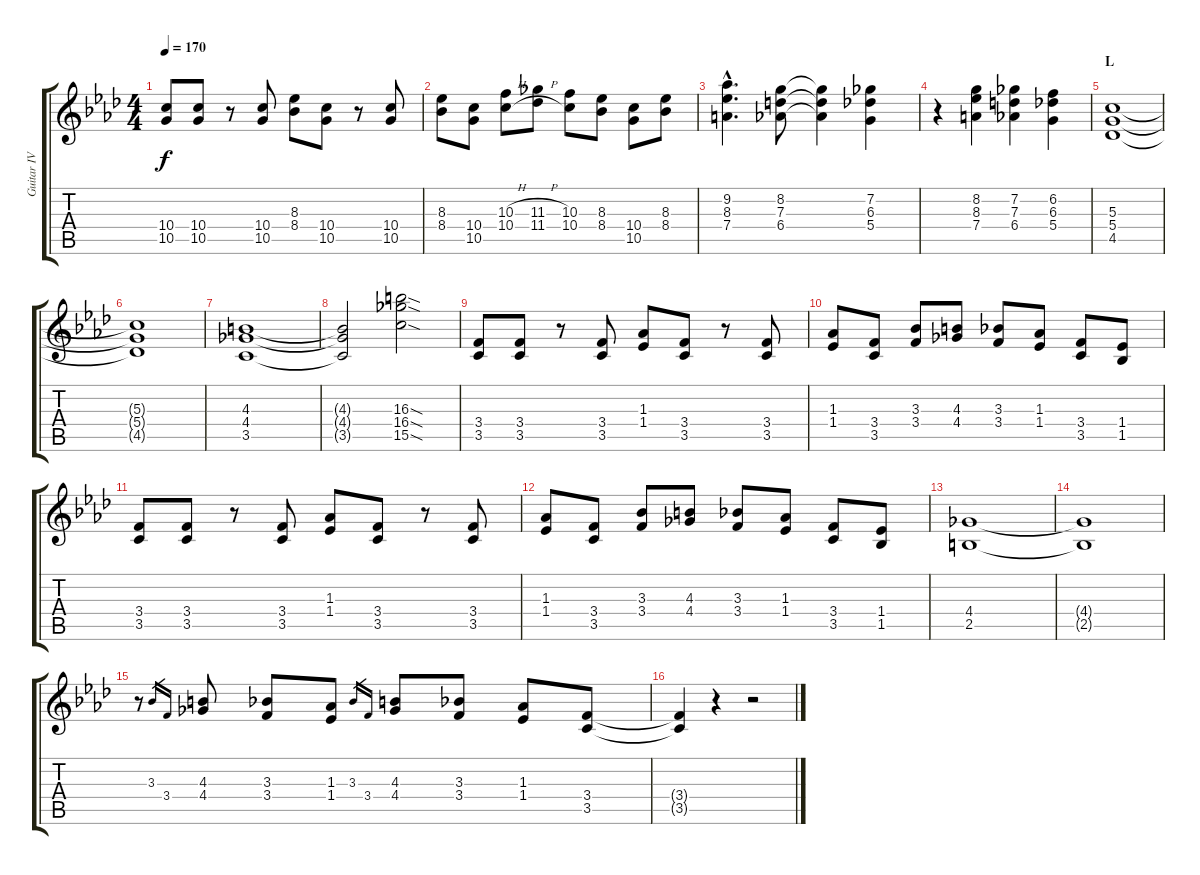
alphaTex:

\track ("Guitar IV (Rythm)" "Guitar IV ") {instrument distortionguitar}
\staff {score tabs}
\tuning (E4 B3 G3 D3 A2 E2) {hide}
\ts (4 4)
\tempo 170
\clef g2
\ks ab
(10.4 10.5).8{dy f} (10.4 10.5).8 r.8 (10.4 10.5).8 (8.3 8.4).8 (10.4 10.5).8 r.8 (10.4 10.5).8 |
(8.3 8.4).8 (10.4 10.5).8 (10.3{h} 10.4{h}).8 (11.3{h} 11.4{h}).8 (10.3 10.4).8 (8.3 8.4).8 (10.4 10.5).8 (8.3 8.4).8 |
(9.2{hac} 8.3{hac} 7.4{hac}).4{d} (8.2 7.3 6.4).8 (8.2{t} 7.3{t} 6.4{t}).4 (7.2 6.3 5.4).4 |
r.4 (8.2 8.3 7.4).4 (7.2 7.3 6.4).4 (6.2 6.3 5.4).4 |
\section ("" "L")
(5.3 5.4 4.5).1 |
(5.3{t} 5.4{t} 4.5{t}).1 |
(4.3 4.4 3.5).1 |
(4.3{t} 4.4{t} 3.5{t}).2 (16.3{sod} 16.4{sod} 15.5{sod}).2 |
(3.4 3.5).8 (3.4 3.5).8 r.8 (3.4 3.5).8 (1.3 1.4).8 (3.4 3.5).8 r.8 (3.4 3.5).8 |
(1.3 1.4).8 (3.4 3.5).8 (3.3 3.4).8 (4.3 4.4).8 (3.3 3.4).8 (1.3 1.4).8 (3.4 3.5).8 (1.4 1.5).8 |
(3.4 3.5).8 (3.4 3.5).8 r.8 (3.4 3.5).8 (1.3 1.4).8 (3.4 3.5).8 r.8 (3.4 3.5).8 |
(1.3 1.4).8 (3.4 3.5).8 (3.3 3.4).8 (4.3 4.4).8 (3.3 3.4).8 (1.3 1.4).8 (3.4 3.5).8 (1.4 1.5).8 |
(4.4 2.5).1 |
(4.4{t} 2.5{t}).1 |
r.8 3.3.16{gr} 3.4.16{gr} (4.3 4.4).8 (3.3 3.4).8 (1.3 1.4).8 3.3.16{gr} 3.4.16{gr} (4.3 4.4).8 (3.3 3.4).8 (1.3 1.4).8 (3.4 3.5).8 |
(3.4{t} 3.5{t}).4 r.4 r.2
